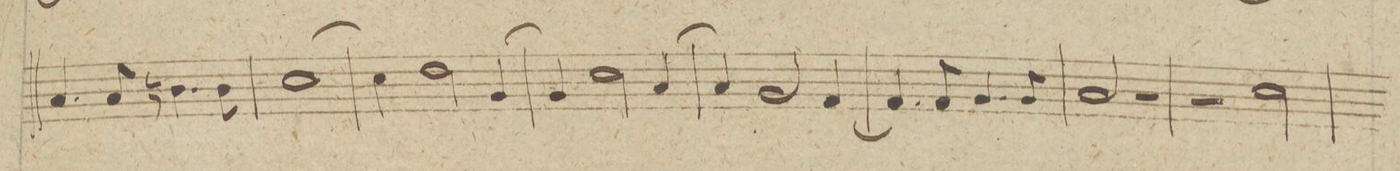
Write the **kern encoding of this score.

**kern	**dynam
*I"Violino 2do	*
*clefG2	*
*k[b-]	*
*met(c|)	*
*M2/2	*
4.a/	.
8a/	.
4.bn\	.
8b\	.
=17	=17
[1cc	.
=18	=18
4cc\]	.
2dd\	.
[>4g/	.
=19	=19
4g/]	.
2cc\	.
[>4a/	.
=20	=20
4a/]	.
2g/	.
[4f/	.
=21	=21
4.f/]	.
8f/	.
4.g/	.
8g/	.
=22	=22
2a/	.
2r	.
=23	=23
2r	.
2cc\	.
=24	=24
*-	*-
